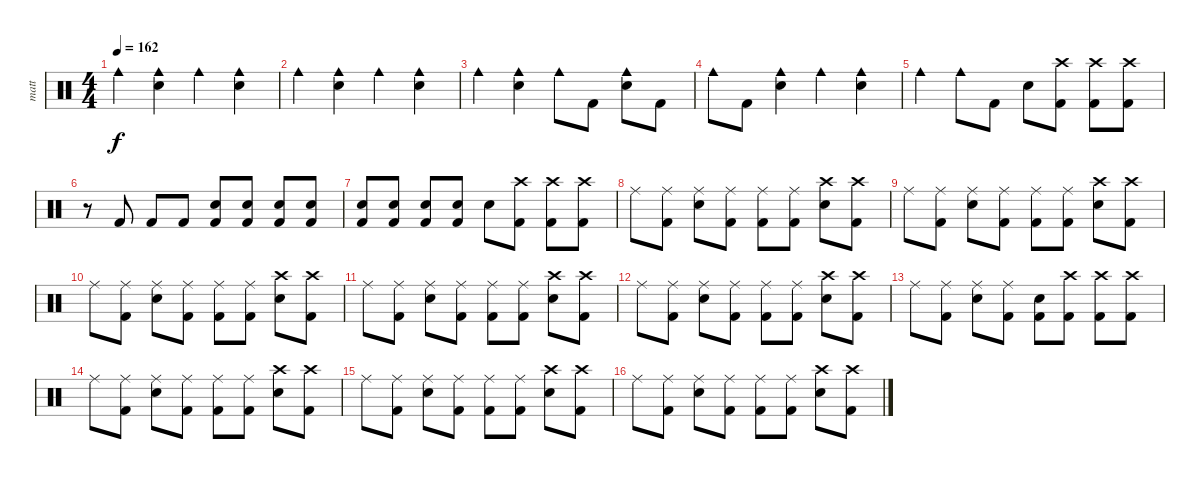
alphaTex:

\track ("matt" "matt") {instrument percussion}
\staff {score}
\articulation defaults
\ts (4 4)
\tempo 162
\clef neutral
\ks c "Cowbell medium (hit)".4{dy f}
("Cowbell medium (hit)" "Electric Snare (hit)").4 "Cowbell medium (hit)".4 ("Cowbell medium (hit)" "Electric Snare (hit)").4 |
"Cowbell medium (hit)".4 ("Cowbell medium (hit)" "Electric Snare (hit)").4 "Cowbell medium (hit)".4 ("Cowbell medium (hit)" "Electric Snare (hit)").4 |
"Cowbell medium (hit)".4 ("Cowbell medium (hit)" "Electric Snare (hit)").4 "Cowbell medium (hit)".8 "Kick (hit) 2".8 ("Cowbell medium (hit)" "Electric Snare (hit)").8 "Kick (hit) 2".8 |
"Cowbell medium (hit)".8 "Kick (hit) 2".8 ("Cowbell medium (hit)" "Electric Snare (hit)").4 "Cowbell medium (hit)".4 ("Cowbell medium (hit)" "Electric Snare (hit)").4 |
"Cowbell medium (hit)".4 "Cowbell medium (hit)".8 "Kick (hit) 2".8 "Electric Snare (hit)".8 ("Crash high (hit)" "Kick (hit) 2").8 ("Crash high (hit)" "Kick (hit) 2").8 ("Crash high (hit)" "Kick (hit) 2").8 |
r.8 "Kick (hit) 2".8 "Kick (hit) 2".8 "Kick (hit) 2".8 ("Electric Snare (hit)" "Kick (hit) 2").8 ("Electric Snare (hit)" "Kick (hit) 2").8 ("Electric Snare (hit)" "Kick (hit) 2").8 ("Electric Snare (hit)" "Kick (hit) 2").8 |
("Electric Snare (hit)" "Kick (hit) 2").8 ("Electric Snare (hit)" "Kick (hit) 2").8 ("Electric Snare (hit)" "Kick (hit) 2").8 ("Electric Snare (hit)" "Kick (hit) 2").8 "Electric Snare (hit)".8 ("Crash high (hit)" "Kick (hit) 2").8 ("Crash high (hit)" "Kick (hit) 2").8 ("Crash high (hit)" "Kick (hit) 2").8 |
"Ride (middle)".8 ("Ride (middle)" "Kick (hit) 2").8 ("Ride (middle)" "Electric Snare (hit)").8 ("Ride (middle)" "Kick (hit) 2").8 ("Ride (middle)" "Kick (hit) 2").8 ("Ride (middle)" "Kick (hit) 2").8 ("Crash high (hit)" "Electric Snare (hit)").8 ("Crash high (hit)" "Kick (hit) 2").8 |
"Ride (middle)".8 ("Ride (middle)" "Kick (hit) 2").8 ("Ride (middle)" "Electric Snare (hit)").8 ("Ride (middle)" "Kick (hit) 2").8 ("Ride (middle)" "Kick (hit) 2").8 ("Ride (middle)" "Kick (hit) 2").8 ("Crash high (hit)" "Electric Snare (hit)").8 ("Crash high (hit)" "Kick (hit) 2").8 |
"Ride (middle)".8 ("Ride (middle)" "Kick (hit) 2").8 ("Ride (middle)" "Electric Snare (hit)").8 ("Ride (middle)" "Kick (hit) 2").8 ("Ride (middle)" "Kick (hit) 2").8 ("Ride (middle)" "Kick (hit) 2").8 ("Crash high (hit)" "Electric Snare (hit)").8 ("Crash high (hit)" "Kick (hit) 2").8 |
"Ride (middle)".8 ("Ride (middle)" "Kick (hit) 2").8 ("Ride (middle)" "Electric Snare (hit)").8 ("Ride (middle)" "Kick (hit) 2").8 ("Ride (middle)" "Kick (hit) 2").8 ("Ride (middle)" "Kick (hit) 2").8 ("Crash high (hit)" "Electric Snare (hit)").8 ("Crash high (hit)" "Kick (hit) 2").8 |
"Ride (middle)".8 ("Ride (middle)" "Kick (hit) 2").8 ("Ride (middle)" "Electric Snare (hit)").8 ("Ride (middle)" "Kick (hit) 2").8 ("Ride (middle)" "Kick (hit) 2").8 ("Ride (middle)" "Kick (hit) 2").8 ("Crash high (hit)" "Electric Snare (hit)").8 ("Crash high (hit)" "Kick (hit) 2").8 |
"Ride (middle)".8 ("Ride (middle)" "Kick (hit) 2").8 ("Ride (middle)" "Electric Snare (hit)").8 ("Ride (middle)" "Kick (hit) 2").8 ("Electric Snare (hit)" "Kick (hit) 2").8 ("Crash high (hit)" "Kick (hit) 2").8 ("Crash high (hit)" "Kick (hit) 2").8 ("Crash high (hit)" "Kick (hit) 2").8 |
"Ride (middle)".8 ("Ride (middle)" "Kick (hit) 2").8 ("Ride (middle)" "Electric Snare (hit)").8 ("Ride (middle)" "Kick (hit) 2").8 ("Ride (middle)" "Kick (hit) 2").8 ("Ride (middle)" "Kick (hit) 2").8 ("Crash high (hit)" "Electric Snare (hit)").8 ("Crash high (hit)" "Kick (hit) 2").8 |
"Ride (middle)".8 ("Ride (middle)" "Kick (hit) 2").8 ("Ride (middle)" "Electric Snare (hit)").8 ("Ride (middle)" "Kick (hit) 2").8 ("Ride (middle)" "Kick (hit) 2").8 ("Ride (middle)" "Kick (hit) 2").8 ("Crash high (hit)" "Electric Snare (hit)").8 ("Crash high (hit)" "Kick (hit) 2").8 |
"Ride (middle)".8 ("Ride (middle)" "Kick (hit) 2").8 ("Ride (middle)" "Electric Snare (hit)").8 ("Ride (middle)" "Kick (hit) 2").8 ("Ride (middle)" "Kick (hit) 2").8 ("Ride (middle)" "Kick (hit) 2").8 ("Crash high (hit)" "Electric Snare (hit)").8 ("Crash high (hit)" "Kick (hit) 2").8
